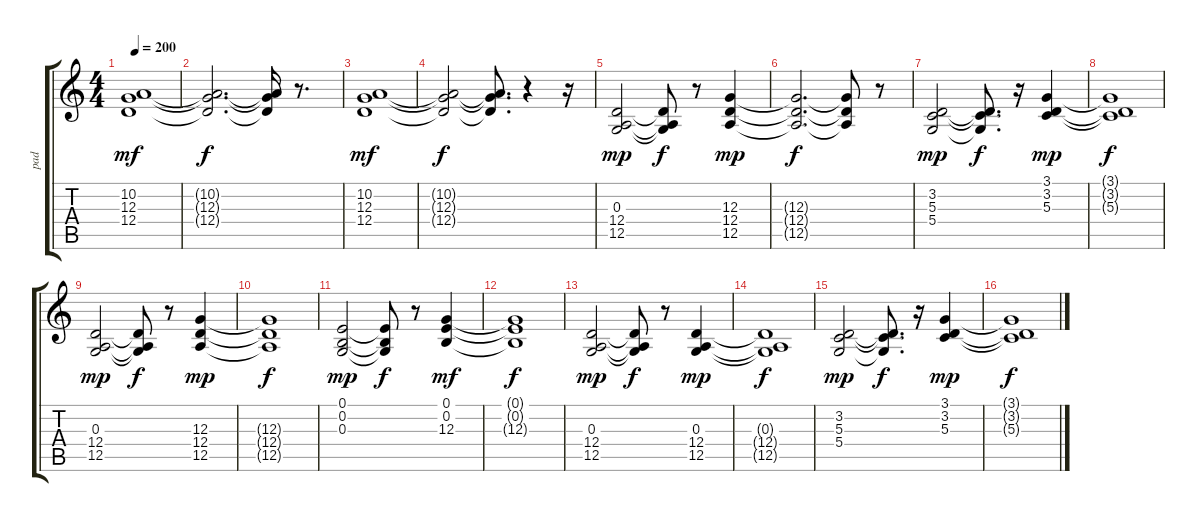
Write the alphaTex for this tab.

\track ("pad" "pad") {instrument pad2warm}
\staff {score tabs}
\tuning (E4 B3 G3 D3 A2 E2) {hide}
\ts (4 4)
\tempo 200
\clef g2
\ks c
(10.2 12.3 12.4).1{dy mf} |
(10.2{t} 12.3{t} 12.4{t}).2{d dy f} (10.2{t} 12.3{t} 12.4{t}).16 r.8{d} |
(10.2 12.3 12.4).1{dy mf} |
(10.2{t} 12.3{t} 12.4{t}).2{dy f} (10.2{t} 12.3{t} 12.4{t}).8{d} r.4 r.16 |
(0.3 12.4 12.5).2{dy mp} (0.3{t} 12.4{t} 12.5{t}).8{dy f} r.8 (12.3 12.4 12.5).4{dy mp} |
(12.3{t} 12.4{t} 12.5{t}).2{d dy f} (12.3{t} 12.4{t} 12.5{t}).8 r.8 |
(3.2 5.3 5.4).2{dy mp} (3.2{t} 5.3{t} 5.4{t}).8{d dy f} r.16 (3.1 3.2 5.3).4{dy mp} |
(3.1{t} 3.2{t} 5.3{t}).1{dy f} |
(0.3 12.4 12.5).2{dy mp} (0.3{t} 12.4{t} 12.5{t}).8{dy f} r.8 (12.3 12.4 12.5).4{dy mp} |
(12.3{t} 12.4{t} 12.5{t}).1{dy f} |
(0.1 0.2 0.3).2{dy mp} (0.1{t} 0.2{t} 0.3{t}).8{dy f} r.8 (0.1 0.2 12.3).4{dy mf} |
(0.1{t} 0.2{t} 12.3{t}).1{dy f} |
(0.3 12.4 12.5).2{dy mp} (0.3{t} 12.4{t} 12.5{t}).8{dy f} r.8 (0.3 12.4 12.5).4{dy mp} |
(0.3{t} 12.4{t} 12.5{t}).1{dy f} |
(3.2 5.3 5.4).2{dy mp} (3.2{t} 5.3{t} 5.4{t}).8{d dy f} r.16 (3.1 3.2 5.3).4{dy mp} |
(3.1{t} 3.2{t} 5.3{t}).1{dy f}
